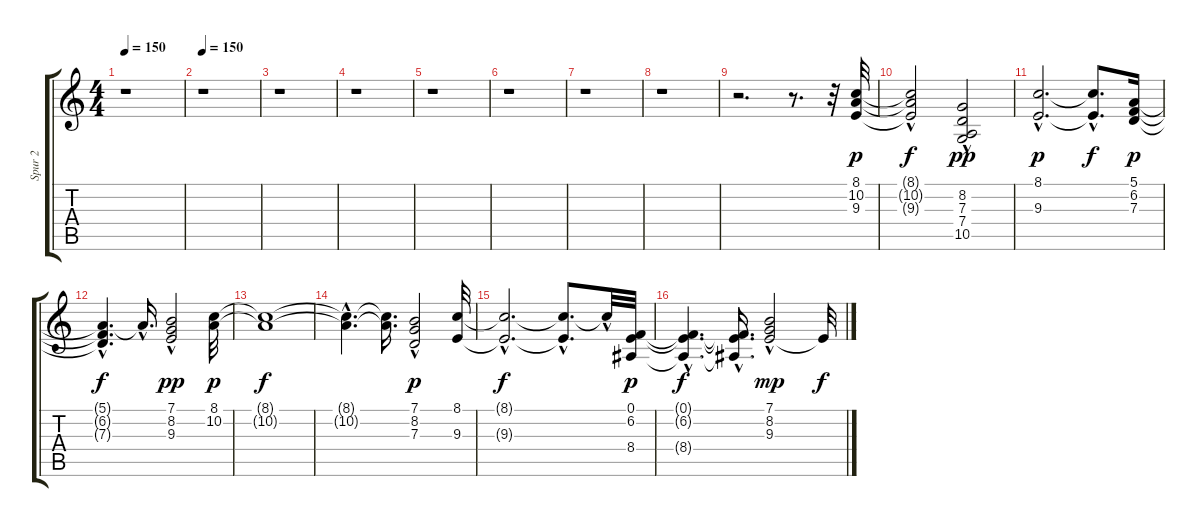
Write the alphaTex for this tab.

\track ("Spur 2" "Spur 2") {instrument pad8sweep}
\staff {score tabs}
\tuning (E4 B3 G3 D3 A2 E2) {hide}
\ts (4 4)
\tempo 150
\clef g2
\ks c
r.1{dy p instrument pad8sweep} |
\tempo 150
r.1 |
r.1 |
r.1 |
r.1 |
r.1 |
r.1 |
r.1 |
r.2{d} r.8{d} r.32 (8.1 10.2 9.3).32 |
(8.1{t} 10.2{t} 9.3{hac t}).2{dy f} (8.2 7.3{hac} 7.4 10.5{hac}).2{dy pp} |
(8.1{hac} 9.3{hac}).2{d dy p} (8.1{hac t} 9.3{t}).8{d dy f} (5.1 6.2 7.3).16{dy p} |
(5.1{hac t} 6.2{t} 7.3{t}).4{d dy f} 5.1{hac t}.16{d} (7.1{hac} 8.2 9.3).2{dy pp} (8.1 10.2).32{dy p} |
(8.1{t} 10.2{t}).1{dy f} |
(8.1{hac t} 10.2{hac t}).4{d} (8.1{t} 10.2{t}).16{d} (7.1{hac} 8.2 7.3{hac}).2{dy p} (8.1 9.3).32 |
(8.1{hac t} 9.3{hac t}).2{d dy f} (8.1{hac t} 9.3{t}).8{d} 8.1{hac t}.32 (0.1 6.2 8.4).32{dy p} |
(0.1{hac t} 6.2{hac t} 8.4{hac t}).4{d dy f} (0.1{hac t} 6.2{hac t} 8.4{t}).16{d} (7.1{hac} 8.2{hac} 9.3).2{dy mp} 9.3{t}.32{dy f}
